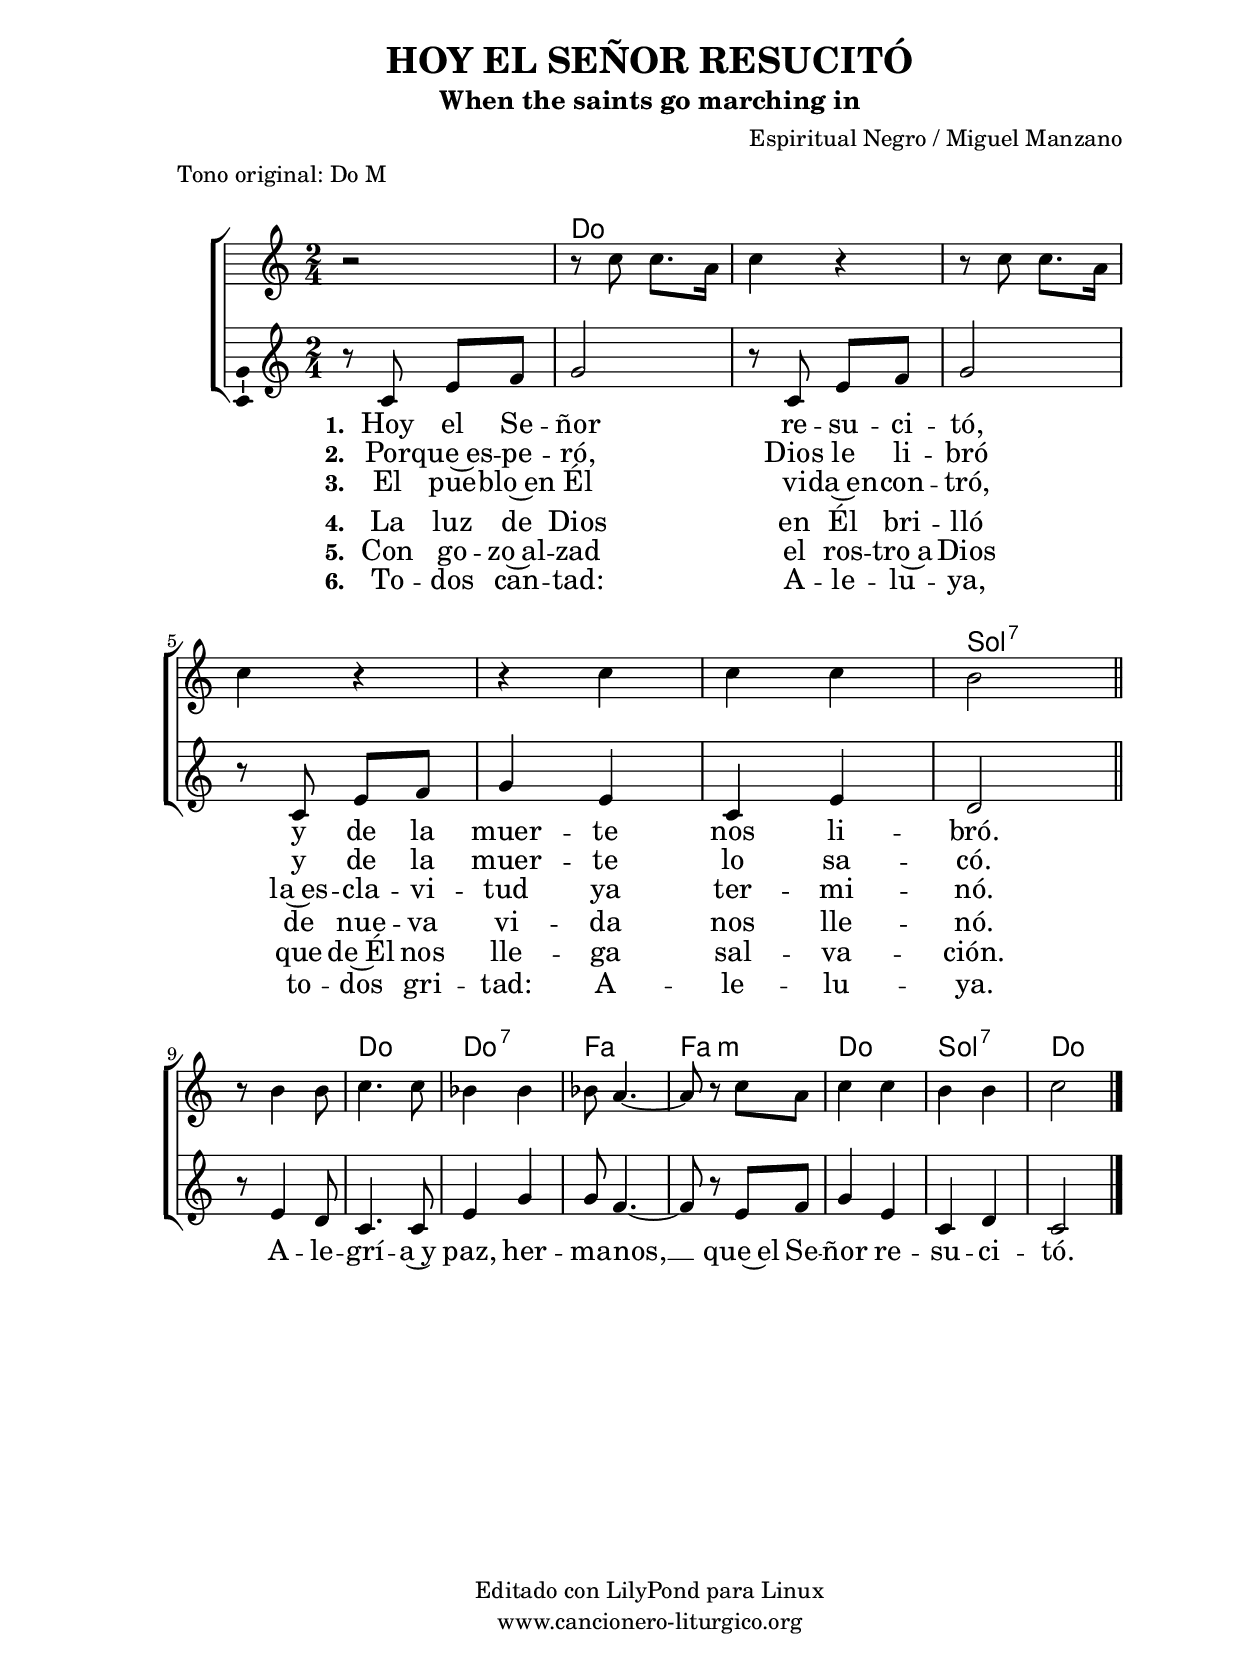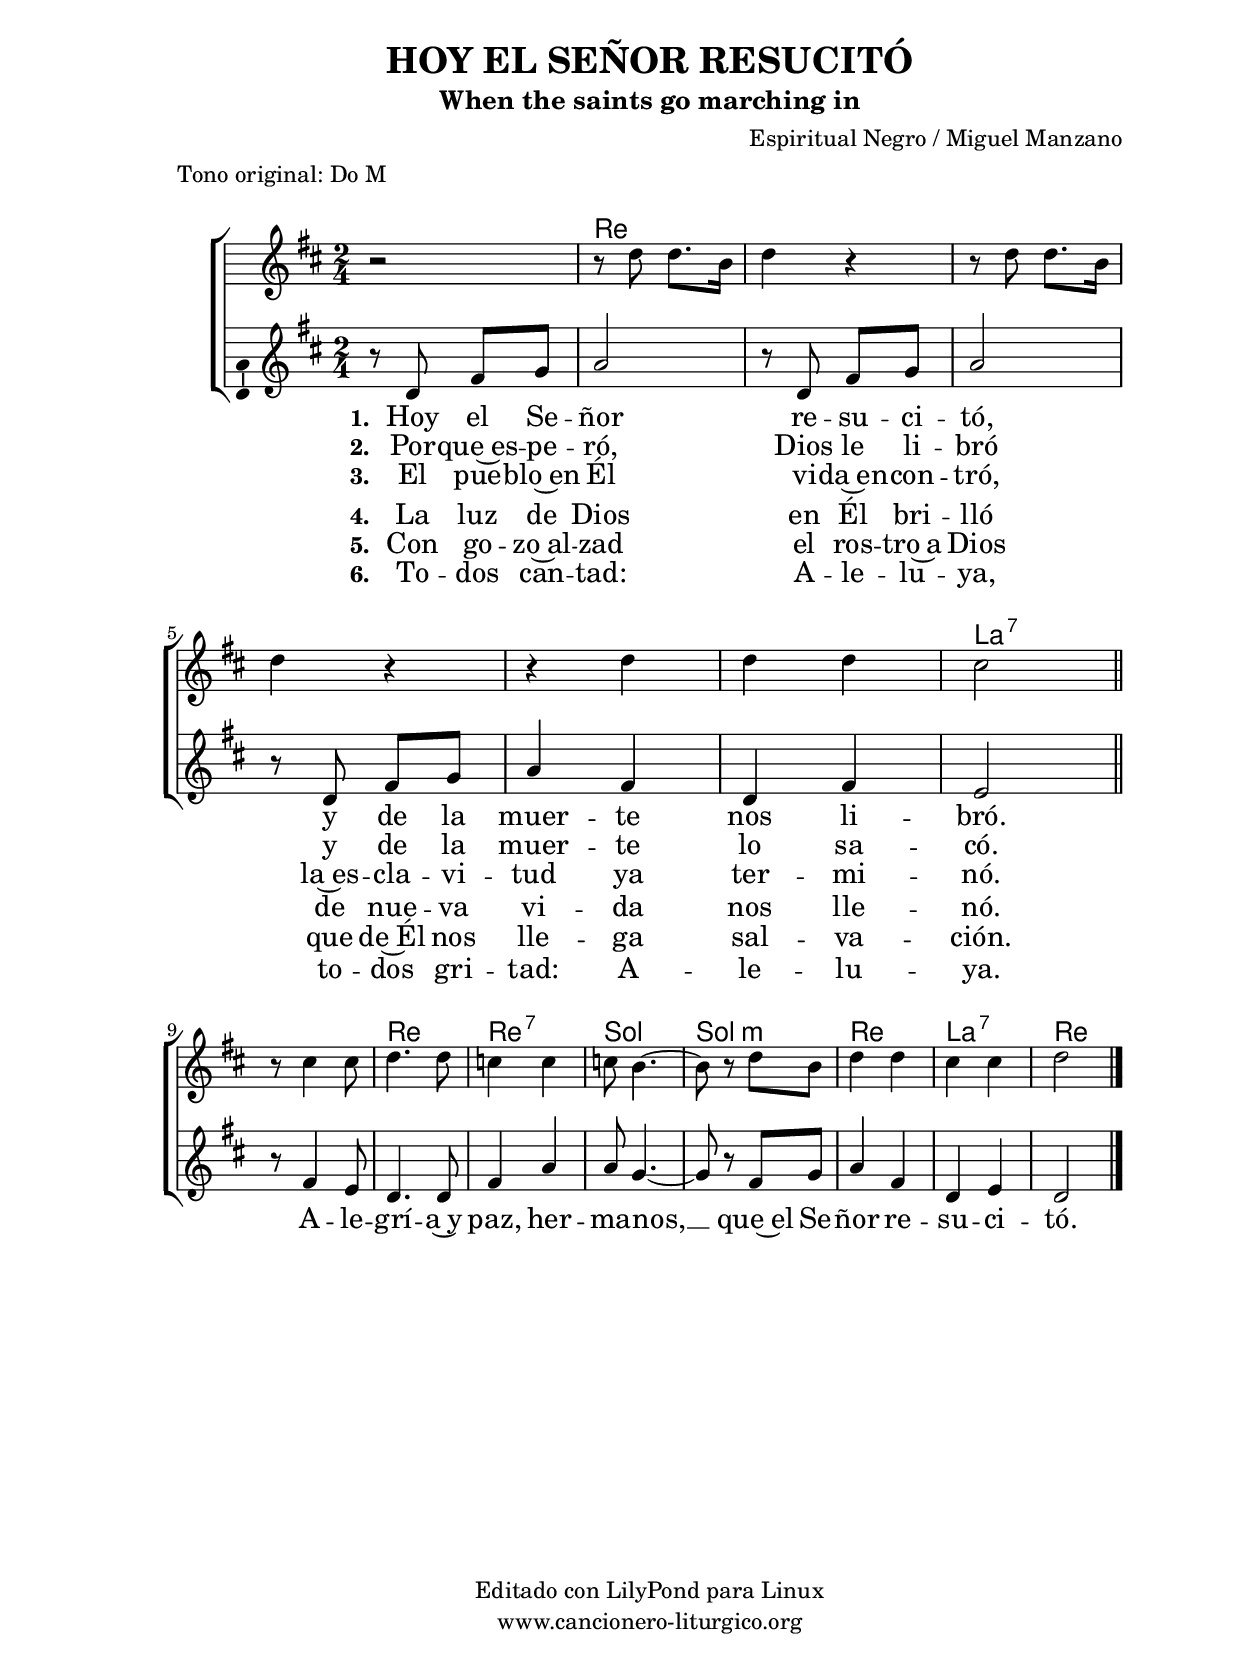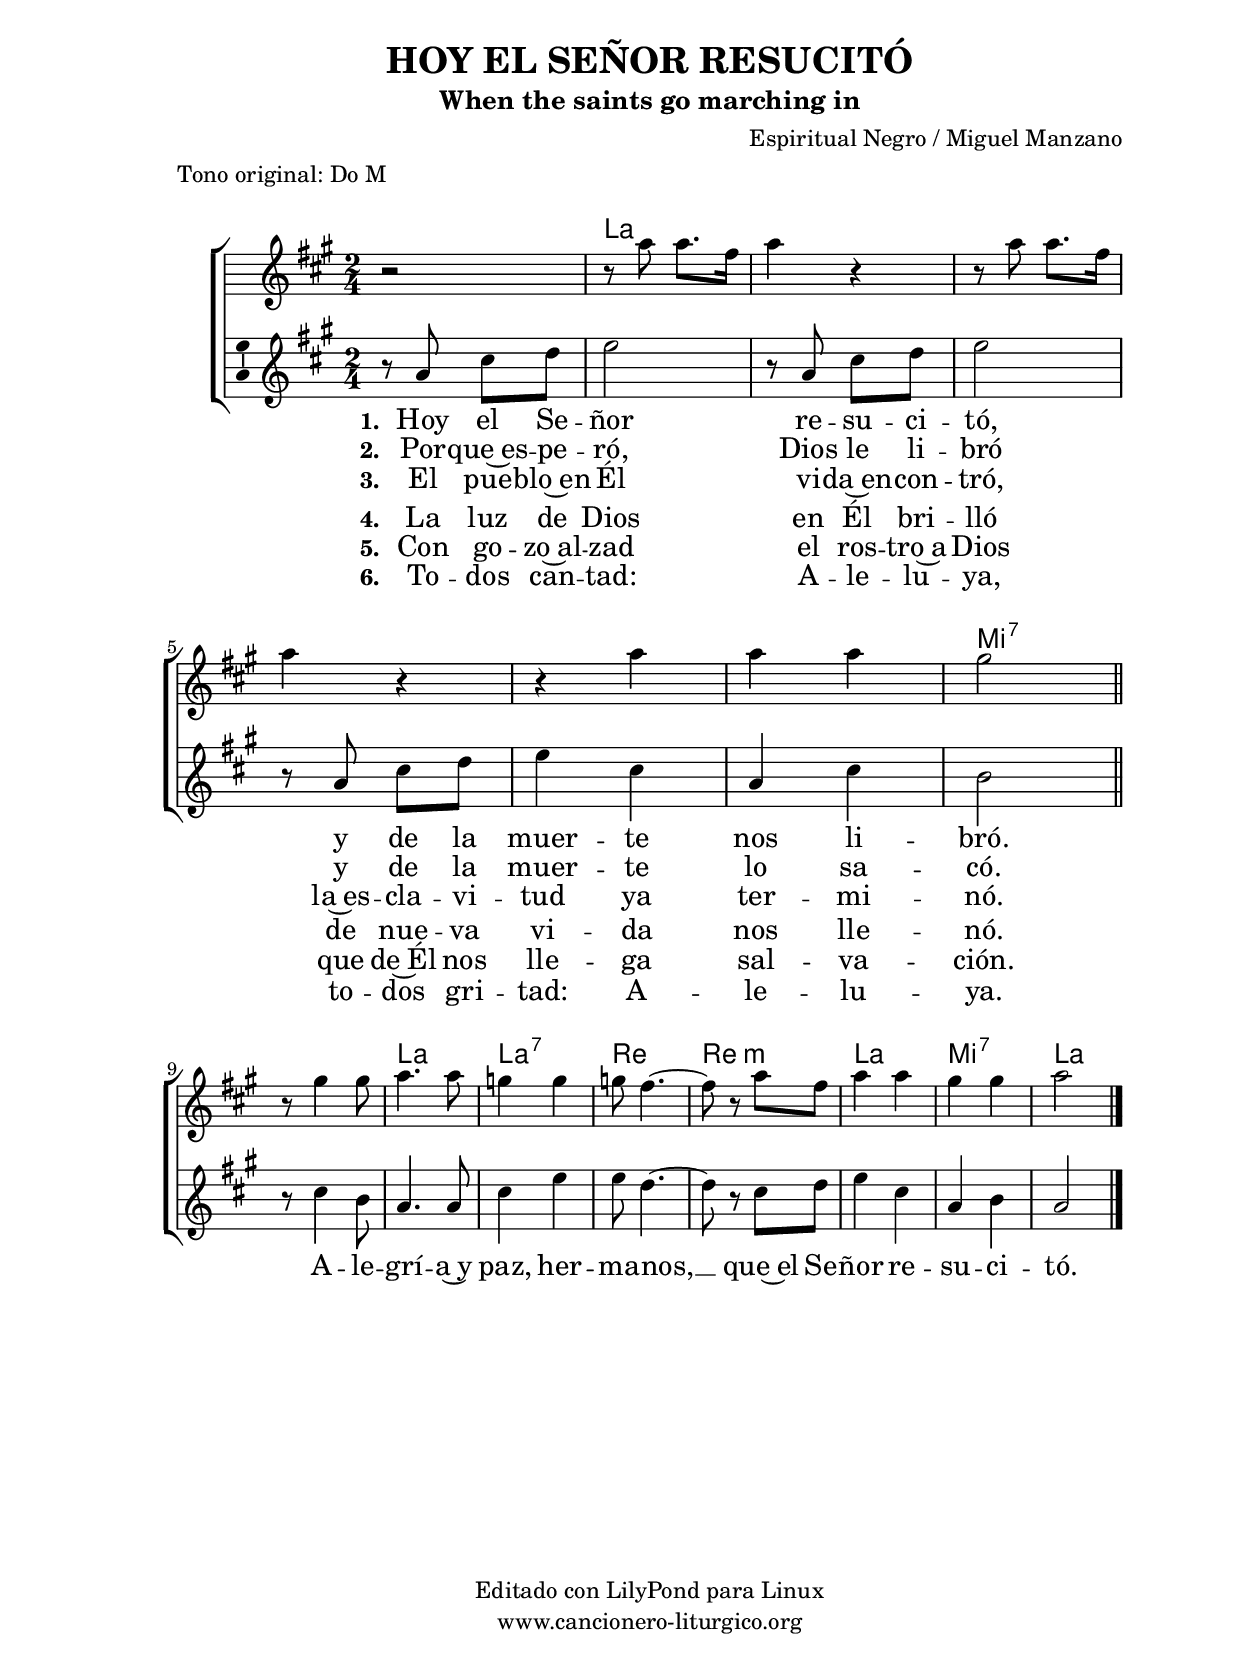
%
%para convertir .midi en .wav:
%timidity filename.midi -Ow -o finename.wav
%
%
%Para convertir de .wav a .mp3:
%lame -h -m j filename.wav
%
%
%para escuchar el midi:
%timidity nombrefichero.midi
%


%versión de lilypond para la que se ha escrito esta partitura:
\version "2.16.0"

	%Tamaño papel
	#(set-default-paper-size "a4")
	%Tamaño partitura
	#(set-global-staff-size 20)
	%No responde al pulsar sobre una nota
	#(ly:set-option 'point-and-click #f)

%parámetros del encabezamiento:
\header {
	title = "HOY EL SEÑOR RESUCITÓ"
	subtitle = "When the saints go marching in"
	composer = "Espiritual Negro / Miguel Manzano"
	poet = ""
	meter = "Tono original: Do M"
	arranger = ""
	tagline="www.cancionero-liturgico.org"
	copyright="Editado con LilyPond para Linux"
	}

%parámetros asociados al papel:
\paper  {
	oddHeaderMarkup = \markup {\fill-line { \on-the-fly #not-first-page \fromproperty #'header:title \on-the-fly #not-first-page \fromproperty #'header:composer }}
	evenHeaderMarkup = \markup {\fill-line { \fromproperty #'header:composer \fromproperty #'header:title }}
	#(set-paper-size "a4")
	print-page-number = ##f
	first-page-number = 1
	print-first-page-number = ##f
%	head-separation = 3.0 \cm
	top-margin = 2.0 \cm
	bottom-margin = 0.5\cm
%%%	bottom-margin = -1.0\cm
	left-margin = 3.0 \cm
	line-width = 16.0 \cm 
	indent = 8\mm
	interscoreline = 2.\mm
	between-system-space = 15\mm
%	para que las partituras no llenen la hoja:
	ragged-bottom = ##t
%	idem para la última hoja:
	ragged-last-bottom = ##f
%	para que las partituras llenen el ancho del papel:
	ragged-last = ##f
	after-title-space = 2.5 \cm
page-count=1
%system-count=8

	%Flexible Vertical Spacing
%	markup-markup-spacing =
%	#'((basic-distance . 15) (minimum-distance . 15) (padding . 3))
	markup-system-spacing =
	#'((basic-distance . 15) (minimum-distance . 15) (padding . 3))
	system-system-spacing =
	#'((basic-distance . 15) (minimum-distance . 15) (padding . 3))
	score-system-spacing =
	#'((basic-distance . 15) (minimum-distance . 15) (padding . 5))
%	top-system-spacing = % header
%	#'((basic-distance . 8) (minimum-distance . 0) (padding . 0))
%	top-markup-spacing =
%	#'((basic-distance . 20) (minimum-distance . 20) (padding . 0))
	last-bottom-spacing = % footer
	#'((basic-distance . 5) (minimum-distance . 5) (padding . 0))
%	score-markup-spacing =
%	#'((basic-distance . 16) (minimum-distance . 13) (padding . 0))

	}


%parámetros que afectan a toda la partitura:
global =  {
	%clave de sol (G):
	\clef G
	%armadura:
%	\transpose g c
	\key c \major
	\tempo 4=100
	\set Score.tempoHideNote = ##t
	}


acordes = {
	\italianChords
	\chordmode {
%	\transpose g c
{

s2
c2 s c s c s g:7 s
c2 c:7 f f:m c g:7 c

	}
	}
}



melodia = 
%	\transpose g c
{
\time 2/4

\relative c'{

r8 c8 e f
g2
r8 c,8 e f
g2
r8 c,8 e f
g4 e
c4 e
d2

\bar "||"
\break

%%%%%%%%%%%%%%r8 e8 e d %Versión inglesa
r8 e4 d8
c4. c8
e4 g
%%%%%%%%%%%%%%e4 g8 g %Versión inglesa
g8 f4.~
f8 r8 e8 f
g4 e
c4 d
c2

\bar "|."

}
}

melodiados = 
%	\transpose g c
{
\time 2/4

\relative c''{

r2
r8 c8 c8. a16
c4 r4
r8 c8 c8. a16
c4 r4
r4 c4
c4 c
b2

\bar "||"
\break

%%%%%%%%%%%%%%r8 b8 b b %Versión inglesa
r8 b4 b8
c4. c8
bes4 bes
%%%%%%%%%%%%%%bes4 bes8 bes %Versión inglesa
bes8 a4.~
a8 r8 c8 a
c4 c
b4 b
c2

\bar "|."

}
}


texto = \lyricmode {

Oh, when the saints, go march -- ing in,
oh, when the saints go march -- ing in.
Oh, Lord, I want to be in that num -- ber, __
when the saints go march -- ing in.

}

textouno = \lyricmode {

\set stanza =#"1. " Hoy el Se -- ñor re -- su -- ci -- tó,
y de la muer -- te nos li -- bró.

A -- le -- grí -- a~y paz, her -- ma -- nos, __
que~el Se -- ñor re -- su -- ci -- tó.

}

textodos = \lyricmode {

\set stanza =#"2. " Por -- que~es -- pe -- ró, Dios le li -- bró
y de la muer -- te lo sa -- có.

}

textotres = \lyricmode {

\set stanza =#"3. " El pue -- blo~en Él vi -- da~en -- con -- tró,
la~es -- cla -- vi -- tud ya ter -- mi -- nó.

}

textocuatro = \lyricmode {

\set stanza =#"4. " La luz de Dios en Él bri -- lló
de nue -- va vi -- da nos lle -- nó.

}

textocinco = \lyricmode {

\set stanza =#"5. " Con go -- zo~al -- zad el ros -- tro~a Dios
que de~Él nos lle -- ga sal -- va -- ción.

}

textoseis = \lyricmode {

\set stanza =#"6. " To -- dos can -- tad: A -- le -- lu -- ya,
to -- dos gri -- tad: A -- le -- lu -- ya.

}


acordesStaff = \context ChordNames = acordesStaff <<
	\set chordChanges = ##t
	\acordes
	>>


vozStaff = \context Voice = vozStaff
\with {\consists "Ambitus_engraver"}
<<
%	\set Staff.instrumentName = ""
%	\set Staff.shortInstrumentName = ""
%	\set Staff.midiInstrument = #"clarinet"
%	\set Staff.midiInstrument = #"cello"
	\set Staff.midiInstrument = #"flute"
%	\set Staff.midiInstrument = #"electric guitar (jazz)"
%	\set Staff.midiInstrument = #"english horn"
%	\set Staff.midiInstrument = #"violin"
%	\set Staff.midiInstrument = #"glockenspiel"
	\set Staff.midiMinimumVolume = #0.7
	\set Staff.midiMaximumVolume = #0.9
	\global
	\melodia
	>>

vozdosStaff = \context Voice = vozdosStaff
<<
	\set Staff.instrumentName = ""
	\set Staff.shortInstrumentName = ""
	\override Staff.StaffSymbol #'staff-space = #(magstep -0.35)
	\set Staff.midiInstrument = #"flute"
	\set Staff.midiMinimumVolume = #0.7
	\set Staff.midiMaximumVolume = #0.9
	\global
	\melodiados
	>>


textoStaff = \context Lyrics = textoStaff <<
	\lyricsto vozStaff \texto
	>>

textounoStaff = \context Lyrics = textounoStaff <<
	\lyricsto vozStaff \textouno
	>>

textodosStaff = \context Lyrics = textodosStaff <<
	\lyricsto vozStaff \textodos
	>>

textotresStaff = \context Lyrics = textotresStaff <<
	\lyricsto vozStaff \textotres
	>>

textocuatroStaff = \context Lyrics = textocuatroStaff <<
	\lyricsto vozStaff \textocuatro
	>>

textocincoStaff = \context Lyrics = textocincoStaff <<
	\lyricsto vozStaff \textocinco
	>>

textoseisStaff = \context Lyrics = textoseisStaff <<
	\lyricsto vozStaff \textoseis
	>>

\book {
	\score {
		\context ChoirStaff {
%			\override StaffGroup.SystemStartBracket #'collapse-height = #1
%			\override Score.SystemStartBar #'collapse-height = #1
			<<
			\acordesStaff
			\vozdosStaff
			\vozStaff
%			\textoStaff
			\textounoStaff
			\textodosStaff
			\textotresStaff
			\textocuatroStaff
			\textocincoStaff
			\textoseisStaff
			>>
			}
		\layout {
	    		\context {
				\Lyrics
				\override LyricText #'font-size = #2
				}
	   		 \context {
				\Score
				\override StaffSymbol #'staff-space = #(magstep +3)
				}
			}
		}
	\score {
		\unfoldRepeats
		\context ChoirStaff {
			<<
			\acordesStaff
			\vozdosStaff
			\vozStaff
			>>
			}
		\midi {
	  		\context {
	  			\Score
				tempoWholesPerMinute = #(ly:make-moment 70 4)
				}
			}
		}
	}



#(define output-suffix "C")
\book {
	\score {
		\context ChoirStaff {
%			\override StaffGroup.SystemStartBracket #'collapse-height = #1
%			\override Score.SystemStartBar #'collapse-height = #1
\transpose c d
			<<
			\acordesStaff
			\vozdosStaff
			\vozStaff
%			\textoStaff
			\textounoStaff
			\textodosStaff
			\textotresStaff
			\textocuatroStaff
			\textocincoStaff
			\textoseisStaff
			>>
			}
		\layout {
	    		\context {
				\Lyrics
				\override LyricText #'font-size = #2
				}
	   		 \context {
				\Score
				\override StaffSymbol #'staff-space = #(magstep +3)
				}
			}
		}
	}

#(define output-suffix "S")
\book {
	\score {
		\context ChoirStaff {
%			\override StaffGroup.SystemStartBracket #'collapse-height = #1
%			\override Score.SystemStartBar #'collapse-height = #1
\transpose c a
			<<
			\acordesStaff
			\vozdosStaff
			\vozStaff
%			\textoStaff
			\textounoStaff
			\textodosStaff
			\textotresStaff
			\textocuatroStaff
			\textocincoStaff
			\textoseisStaff
			>>
			}
		\layout {
	    		\context {
				\Lyrics
				\override LyricText #'font-size = #2
				}
	   		 \context {
				\Score
				\override StaffSymbol #'staff-space = #(magstep +3)
				}
			}
		}
	}


